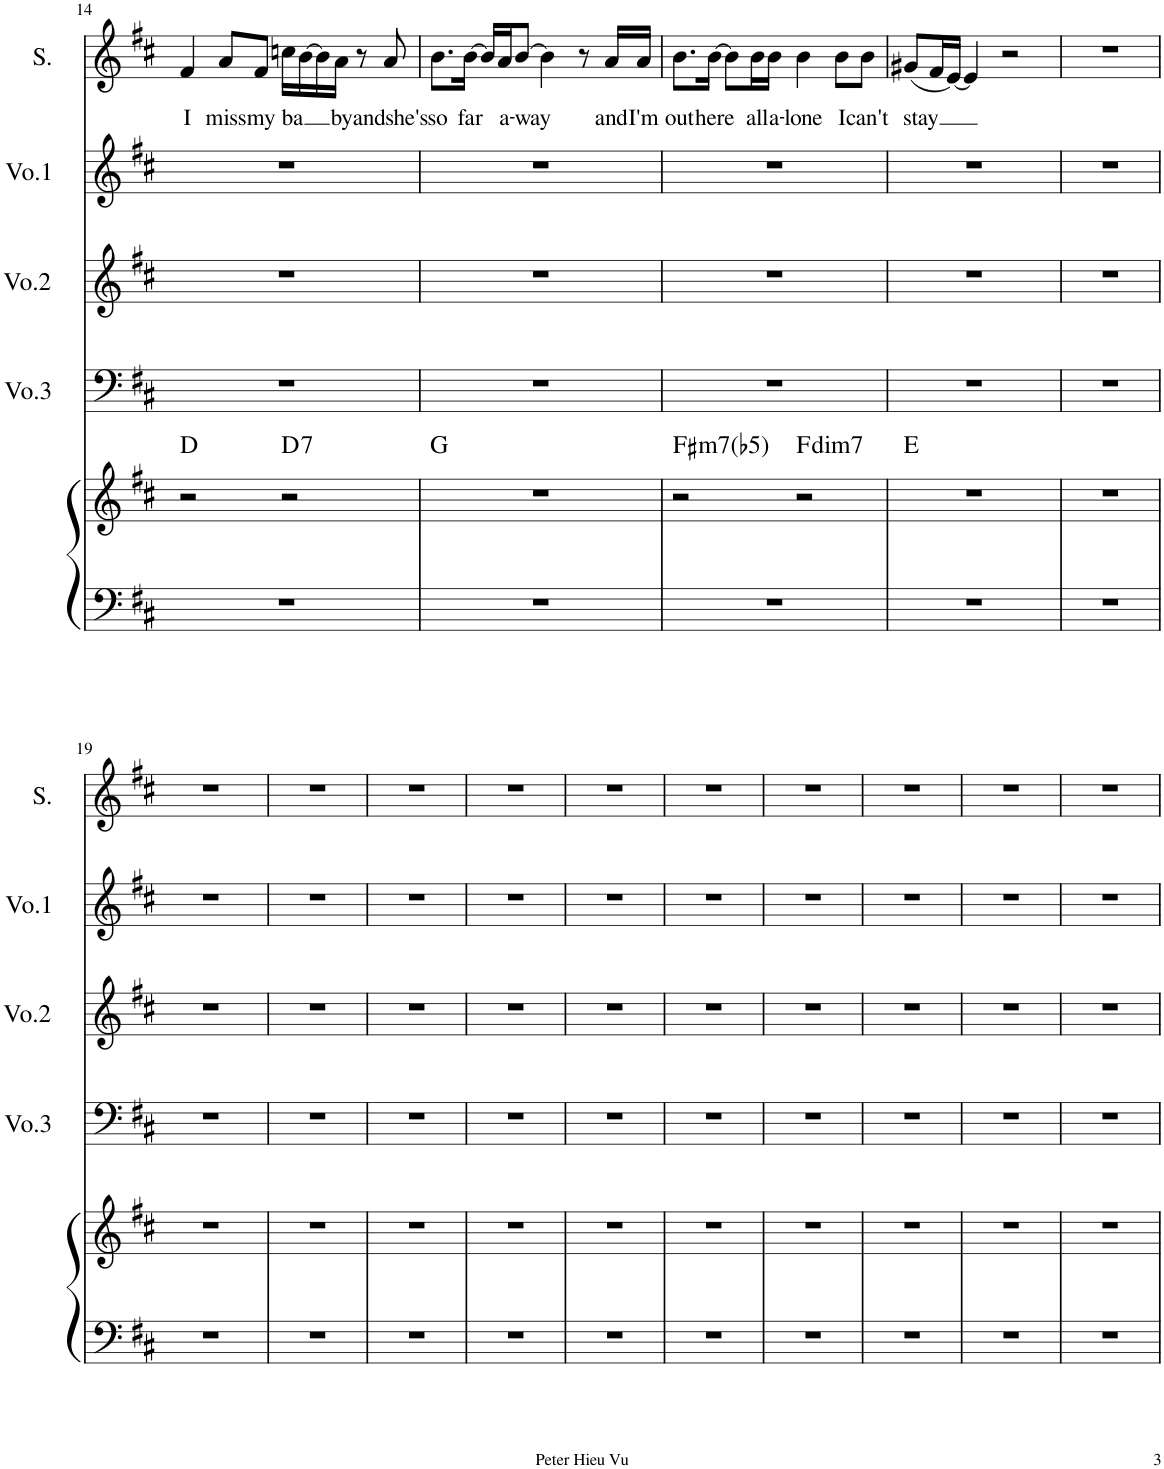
**kern	**kern	**harte	**kern	**kern	**kern	**kern	**text
*part5	*part5	*part5	*part4	*part3	*part2	*part1	*part1
*staff6	*staff5	*	*staff4	*staff3	*staff2	*staff1	*staff1
*I"Piano	*	*	*I"Voice 3	*I"Voice 2	*I"Voice 1	*I"Solo	*
*I'Pno	*	*	*I'Vo.3	*I'Vo.2	*I'Vo.1	*I'S.	*
!!LO:PB:g=z
*clefF4	*clefG2	*	*clefF4	*clefG2	*clefG2	*clefG2	*
*k[f#c#]	*k[f#c#]	*	*k[f#c#]	*k[f#c#]	*k[f#c#]	*k[f#c#]	*
*M4/4	*M4/4	*	*M4/4	*M4/4	*M4/4	*M4/4	*
=14	=14	=14	=14	=14	=14	=14	=14
!	!	!	!	!	!	!	!LO:LY:b
1r	2r	D:maj	1r	1r	1r	4f#/	I
!	!	!	!	!	!	!	!LO:LY:b
.	.	.	.	.	.	8a/L	miss
!	!	!	!	!	!	!	!LO:LY:b
.	.	.	.	.	.	8f#/J	my
!	!	!LO:H:kt=7	!	!	!	!	!LO:LY:b
.	2r	D:7	.	.	.	16ccn\LL	ba
.	.	.	.	.	.	[16b\	.
.	.	.	.	.	.	16b\]	.
!	!	!	!	!	!	!	!LO:LY:b
.	.	.	.	.	.	16a\JJ	by
.	.	.	.	.	.	8r	.
!	!	!	!	!	!	!	!LO:LY:b
.	.	.	.	.	.	8a/	andshe's
=15	=15	=15	=15	=15	=15	=15	=15
!	!	!	!	!	!	!	!LO:LY:b
1r	1r	G:maj	1r	1r	1r	8.b\L	so
!	!	!	!	!	!	!	!LO:LY:b
.	.	.	.	.	.	[16b\Jk	far
.	.	.	.	.	.	16b/LL]	.
!	!	!	!	!	!	!	!LO:LY:b
.	.	.	.	.	.	16a/J	a-
!	!	!	!	!	!	!	!LO:LY:b
.	.	.	.	.	.	[8b/J	-way
.	.	.	.	.	.	4b\]	.
.	.	.	.	.	.	8r	.
!	!	!	!	!	!	!	!LO:LY:b
.	.	.	.	.	.	16a/LL	and
!	!	!	!	!	!	!	!LO:LY:b
.	.	.	.	.	.	16a/JJ	I'm
=16	=16	=16	=16	=16	=16	=16	=16
!	!	!LO:H:kt=m7(b5)	!	!	!	!	!LO:LY:b
1r	2r	F#:hdim7	1r	1r	1r	8.b\L	out
!	!	!	!	!	!	!	!LO:LY:b
.	.	.	.	.	.	[16b\Jk	here
.	.	.	.	.	.	8b\L]	.
!	!	!	!	!	!	!	!LO:LY:b
.	.	.	.	.	.	16b\L	all
!	!	!	!	!	!	!	!LO:LY:b
.	.	.	.	.	.	16b\JJ	a-
!	!	!LO:H:kt=dim7	!	!	!	!	!LO:LY:b
.	2r	F:dim7	.	.	.	4b\	-lone
!	!	!	!	!	!	!	!LO:LY:b
.	.	.	.	.	.	8b\L	I
!	!	!	!	!	!	!	!LO:LY:b
.	.	.	.	.	.	8b\J	can't
=17	=17	=17	=17	=17	=17	=17	=17
!	!	!	!	!	!	!	!LO:LY:b
1r	1r	E:maj	1r	1r	1r	(8g#X/L	stay
.	.	.	.	.	.	16f#/L	.
.	.	.	.	.	.	[16e/JJ)	.
.	.	.	.	.	.	4e/]	.
.	.	.	.	.	.	2r	.
=18	=18	=18	=18	=18	=18	=18	=18
1r	1r	.	1r	1r	1r	1r	.
!!LO:LB:g=z
=19	=19	=19	=19	=19	=19	=19	=19
1r	1r	.	1r	1r	1r	1r	.
=20	=20	=20	=20	=20	=20	=20	=20
1r	1r	.	1r	1r	1r	1r	.
=21	=21	=21	=21	=21	=21	=21	=21
1r	1r	.	1r	1r	1r	1r	.
=22	=22	=22	=22	=22	=22	=22	=22
1r	1r	.	1r	1r	1r	1r	.
=23	=23	=23	=23	=23	=23	=23	=23
1r	1r	.	1r	1r	1r	1r	.
=24	=24	=24	=24	=24	=24	=24	=24
1r	1r	.	1r	1r	1r	1r	.
=25	=25	=25	=25	=25	=25	=25	=25
1r	1r	.	1r	1r	1r	1r	.
=26	=26	=26	=26	=26	=26	=26	=26
1r	1r	.	1r	1r	1r	1r	.
=27	=27	=27	=27	=27	=27	=27	=27
1r	1r	.	1r	1r	1r	1r	.
=28	=28	=28	=28	=28	=28	=28	=28
1r	1r	.	1r	1r	1r	1r	.
=	=	=	=	=	=	=	=
*-	*-	*-	*-	*-	*-	*-	*-
